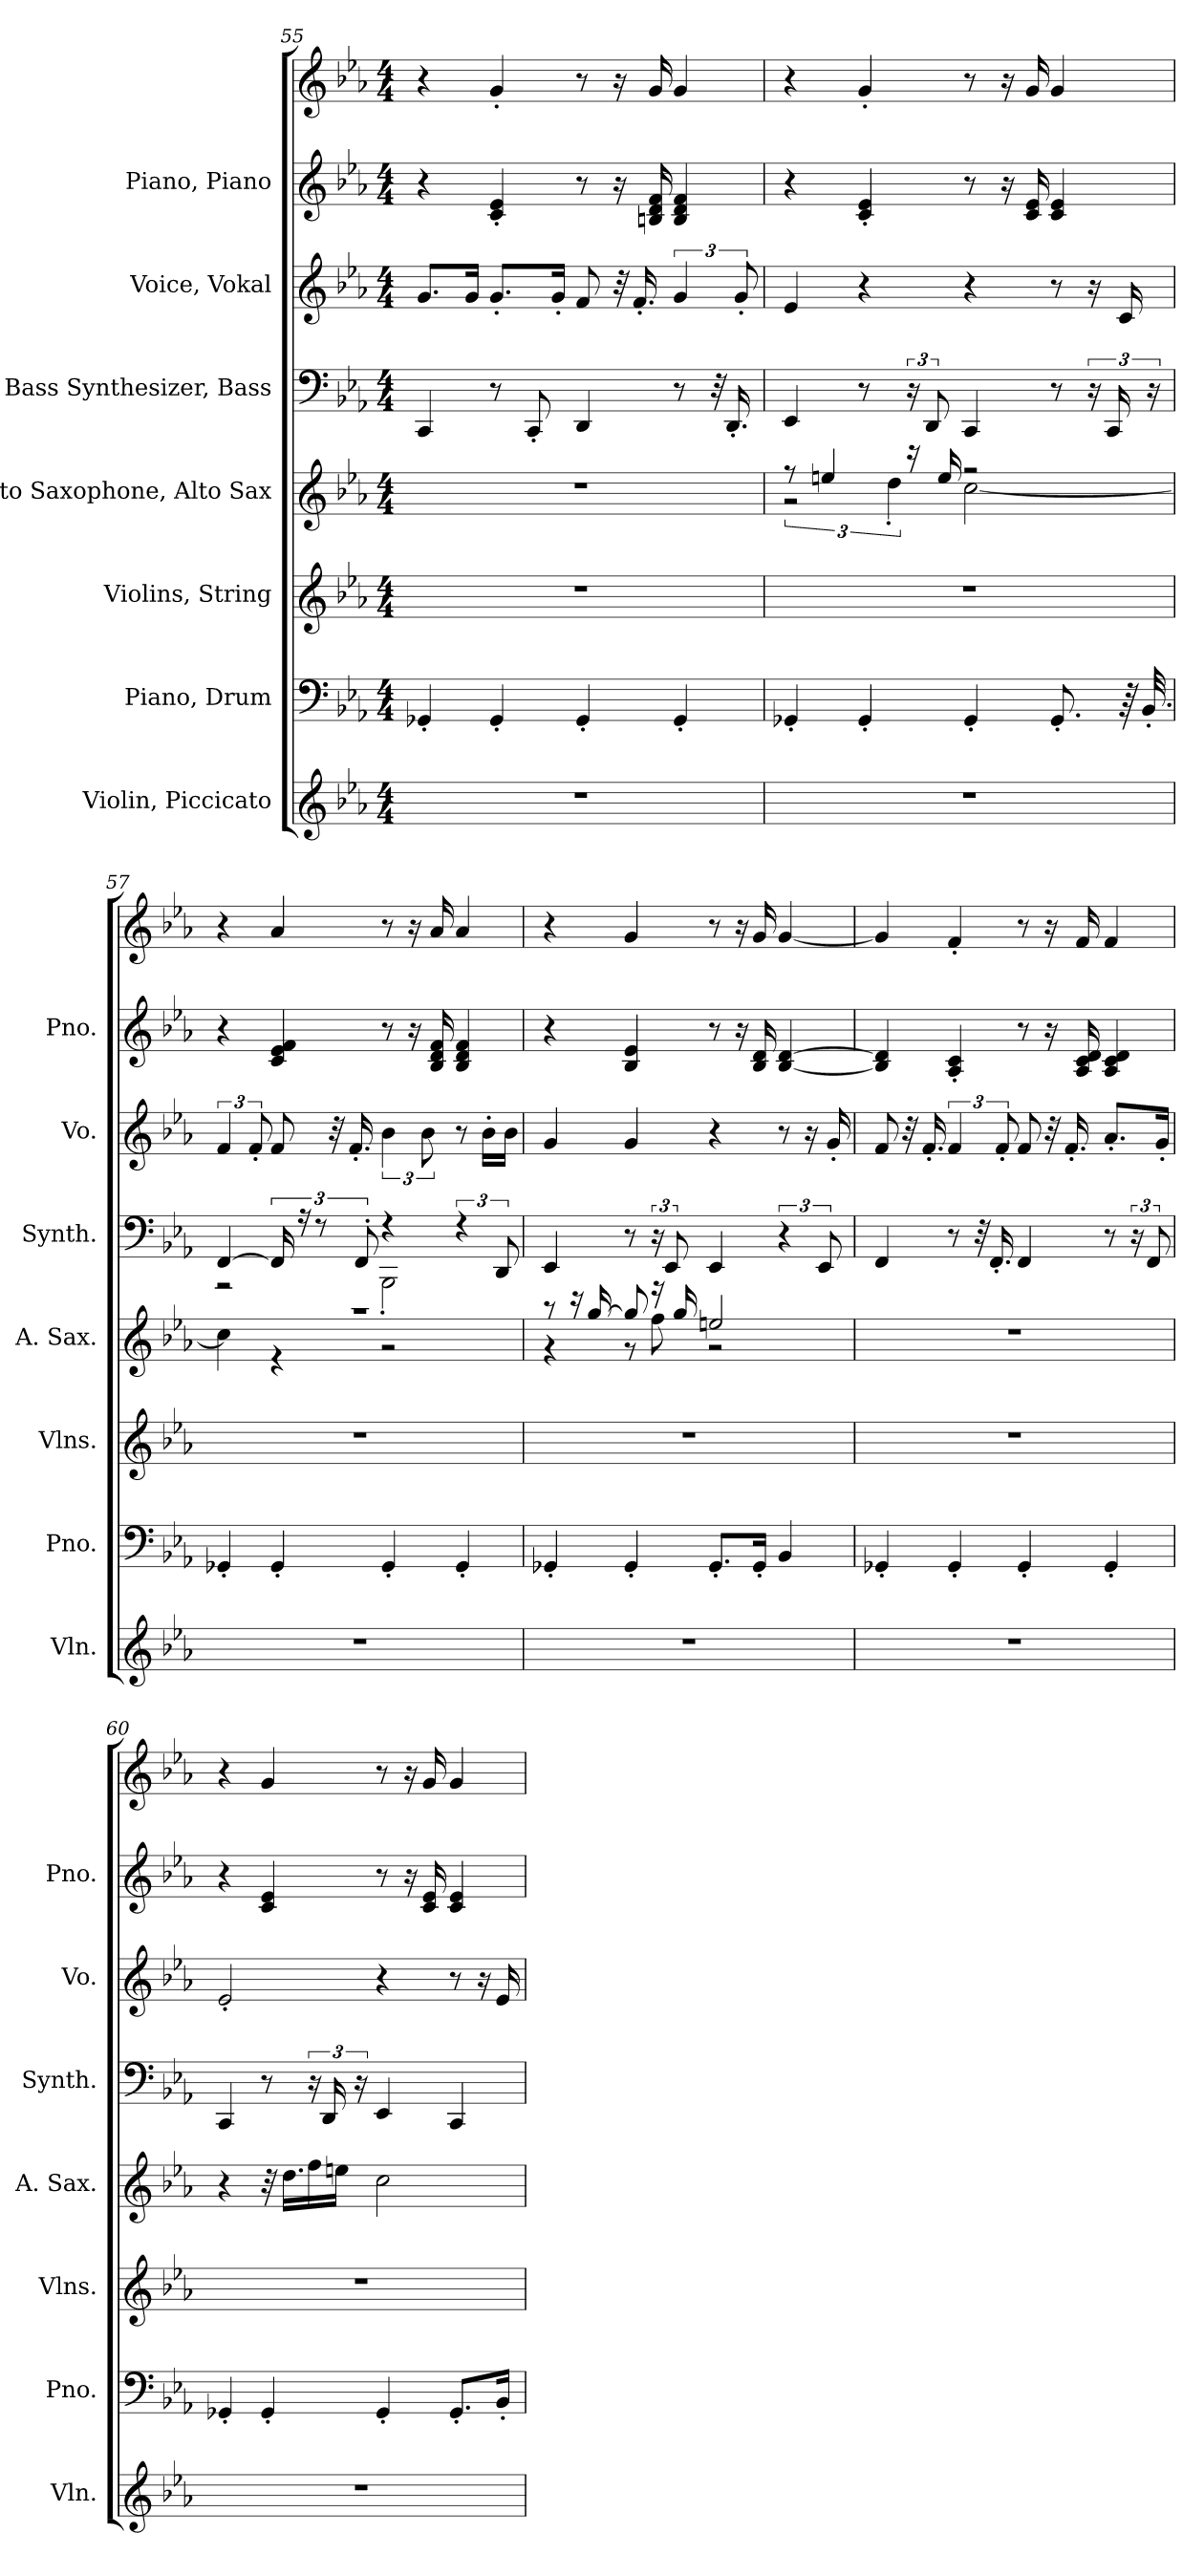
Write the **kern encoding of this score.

**kern	**kern	**kern	**kern	**kern	**kern	**kern	**kern
*part7	*part6	*part5	*part4	*part3	*part2	*part1	*part1
*staff8	*staff7	*staff6	*staff5	*staff4	*staff3	*staff2	*staff1
*I"Violin, Piccicato	*I"Piano, Drum	*I"Violins, String	*I"Alto Saxophone, Alto Sax	*I"Bass Synthesizer, Bass	*I"Voice, Vokal	*I"Piano, Piano	*
*I'Vln.	*I'Pno.	*I'Vlns.	*I'A. Sax.	*I'Synth.	*I'Vo.	*I'Pno.	*
!!LO:PB:g=z
*clefG2	*clefF4	*clefG2	*clefG2	*clefF4	*clefG2	*clefG2	*clefG2
*	*	*	*ITrd5c9	*	*	*	*
*k[b-e-a-]	*k[b-e-a-]	*k[b-e-a-]	*k[b-e-a-d-g-c-]	*k[b-e-a-]	*k[b-e-a-]	*k[b-e-a-]	*k[b-e-a-]
*M4/4	*M4/4	*M4/4	*M4/4	*M4/4	*M4/4	*M4/4	*M4/4
=55	=55	=55	=55	=55	=55	=55	=55
1r	4GG-X'/	1r	1r	4CC/	8.g/L	4r	4r
.	.	.	.	.	16g/Jk	.	.
.	4GG-'/	.	.	8r	8.g'/L	4c/' 4e-/'	4g'/
.	.	.	.	8CC'/	.	.	.
.	.	.	.	.	16g'/Jk	.	.
.	4GG-'/	.	.	4DD/	8f/	8r	8r
.	.	.	.	.	32r	16r	16r
.	.	.	.	.	16.f'/	.	.
.	.	.	.	.	.	16Bn/ 16d/ 16f/	16g/
.	4GG-'/	.	.	8r	6g/	4B/ 4d/ 4f/	4g/
.	.	.	.	32r	.	.	.
.	.	.	.	16.DD'/	.	.	.
.	.	.	.	.	12g'/	.	.
=56	=56	=56	=56	=56	=56	=56	=56
*	*	*	*^	*	*	*	*
1r	4GG-X'/	1r	8r	3r	4EE-/	4e-/	4r	4r
.	.	.	4gn/	.	.	.	.	.
.	4GG-'/	.	.	.	8r	4r	4c/' 4e-/'	4g'/
.	.	.	.	6f'\	.	.	.	.
.	.	.	16r	.	24r	.	.	.
.	.	.	.	.	12DD/	.	.	.
.	.	.	16g/	.	.	.	.	.
.	4GG-'/	.	2r	[2e-\	4CC/	4r	8r	8r
.	.	.	.	.	.	.	16r	16r
.	.	.	.	.	.	.	16c/ 16e-/	16g/
.	8.GG-'/	.	.	.	8r	8r	4c/ 4e-/	4g/
.	.	.	.	.	24r	16r	.	.
.	.	.	.	.	24CC/	.	.	.
.	64r	.	.	.	.	16c/	.	.
.	32.BB-'/	.	.	.	.	.	.	.
.	.	.	.	.	24r	.	.	.
!!LO:PB:g=z
=57	=57	=57	=57	=57	=57	=57	=57	=57
*	*	*	*	*	*^	*	*	*
1r	4GG-X'/	1r	1r	4e-\]	[4FF/	2r	6f/	4r	4r
.	.	.	.	.	.	.	12f'/	.	.
.	4GG-'/	.	.	4r	24FF/]	.	8f/	4c/ 4e-/ 4f/	4a-/
.	.	.	.	.	24r	.	.	.	.
.	.	.	.	.	12r	.	.	.	.
.	.	.	.	.	.	.	32r	.	.
.	.	.	.	.	.	.	16.f'/	.	.
.	.	.	.	.	12FF'/	.	.	.	.
.	4GG-'/	.	.	2r	4r	2BBB-'\	6b-\	8r	8r
.	.	.	.	.	.	.	.	16r	16r
.	.	.	.	.	.	.	12b-\	.	.
.	.	.	.	.	.	.	.	16B-/ 16d/ 16f/	16a-/
.	4GG-'/	.	.	.	6r	.	8r	4B-/ 4d/ 4f/	4a-/
.	.	.	.	.	.	.	16b-'\LL	.	.
.	.	.	.	.	12DD/	.	.	.	.
.	.	.	.	.	.	.	16b-\JJ	.	.
*	*	*	*	*	*v	*v	*	*	*
=58	=58	=58	=58	=58	=58	=58	=58	=58
1r	4GG-X'/	1r	8r	4r	4EE-/	4g/	4r	4r
.	.	.	16r	.	.	.	.	.
.	.	.	[16b-/	.	.	.	.	.
.	4GG-'/	.	8b-/]	8r	8r	4g/	4B-/ 4e-/	4g/
.	.	.	16r	8a-\	24r	.	.	.
.	.	.	.	.	12EE-/	.	.	.
.	.	.	16b-/	.	.	.	.	.
.	8.GG-'/L	.	2gn/	2r	4EE-/	4r	8r	8r
.	.	.	.	.	.	.	16r	16r
.	16GG-'/Jk	.	.	.	.	.	16B-/ 16d/	16g/
.	4BB-/	.	.	.	6r	8r	[4B-/ [4d/	[4g/
.	.	.	.	.	.	16r	.	.
.	.	.	.	.	12EE-/	.	.	.
.	.	.	.	.	.	16g'/	.	.
*	*	*	*v	*v	*	*	*	*
!!LO:PB:g=z
=59	=59	=59	=59	=59	=59	=59	=59
1r	4GG-X'/	1r	1r	4FF/	8f/	4B-/] 4d/]	4g/]
.	.	.	.	.	32r	.	.
.	.	.	.	.	16.f'/	.	.
.	4GG-'/	.	.	8r	6f/	4A-/' 4c/'	4f'/
.	.	.	.	32r	.	.	.
.	.	.	.	16.FF'/	.	.	.
.	.	.	.	.	12f'/	.	.
.	4GG-'/	.	.	4FF/	8f/	8r	8r
.	.	.	.	.	32r	16r	16r
.	.	.	.	.	16.f'/	.	.
.	.	.	.	.	.	16A-/ 16c/ 16d/	16f/
.	4GG-'/	.	.	8r	8.a-'/L	4A-/ 4c/ 4d/	4f/
.	.	.	.	24r	.	.	.
.	.	.	.	12FF/	.	.	.
.	.	.	.	.	16g'/Jk	.	.
=60	=60	=60	=60	=60	=60	=60	=60
1r	4GG-X'/	1r	4r	4CC/	2e-'/	4r	4r
.	4GG-'/	.	32r	8r	.	4c/ 4e-/	4g/
.	.	.	16.f\LL	.	.	.	.
.	.	.	16a-\	24r	.	.	.
.	.	.	.	24DD/	.	.	.
.	.	.	16gn\JJ	.	.	.	.
.	.	.	.	24r	.	.	.
.	4GG-'/	.	2e-\	4EE-/	4r	8r	8r
.	.	.	.	.	.	16r	16r
.	.	.	.	.	.	16c/ 16e-/	16g/
.	8.GG-'/L	.	.	4CC/	8r	4c/ 4e-/	4g/
.	.	.	.	.	16r	.	.
.	16BB-'/Jk	.	.	.	16e-/	.	.
=	=	=	=	=	=	=	=
*-	*-	*-	*-	*-	*-	*-	*-
